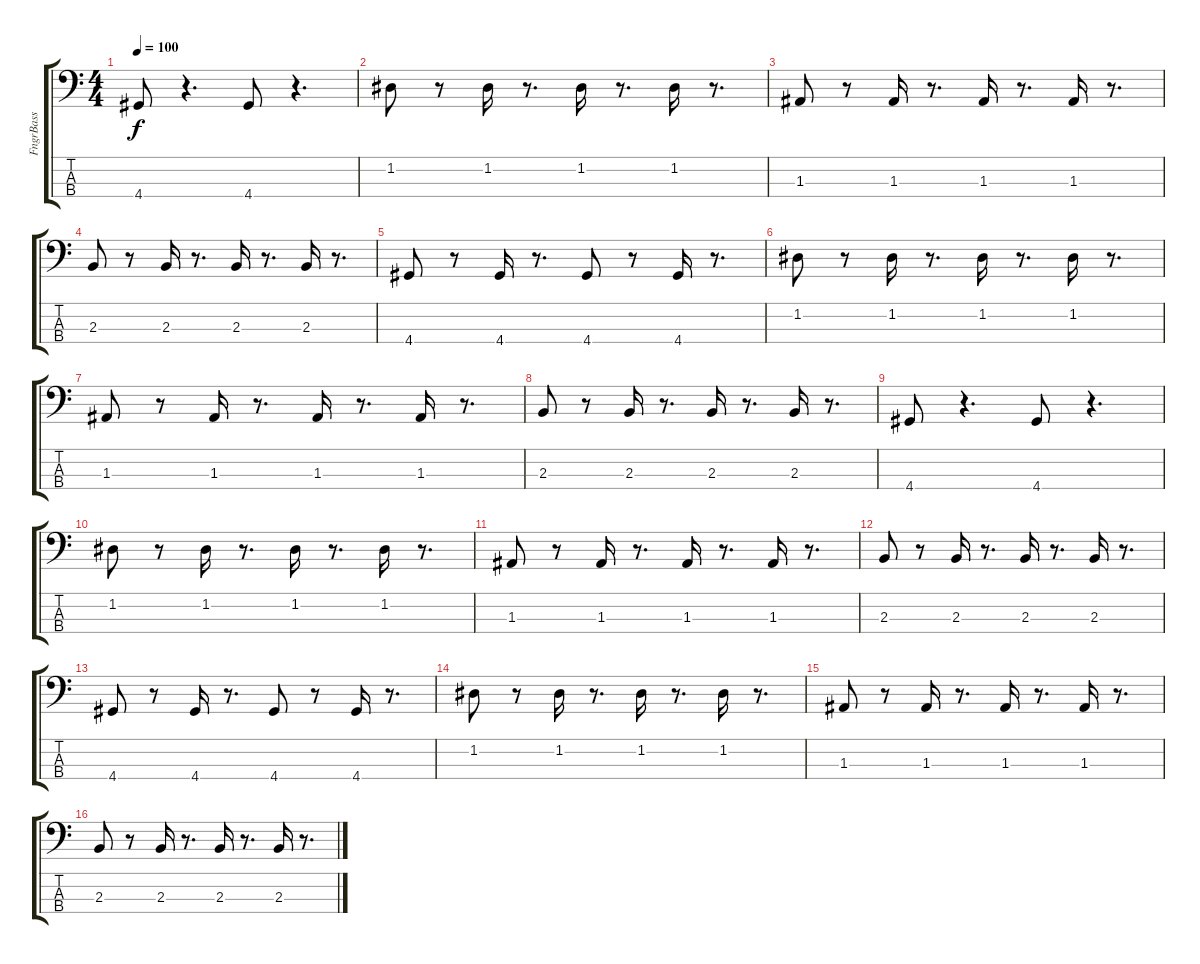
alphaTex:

\track ("FngrBass" "FngrBass") {instrument electricbassfinger}
\staff {score tabs}
\tuning (G2 D2 A1 E1) {hide}
\ts (4 4)
\tempo 100
\clef f4
\ks c
4.4.8{dy f} r.4{d} 4.4.8 r.4{d} |
1.2.8 r.8 1.2.16 r.8{d} 1.2.16 r.8{d} 1.2.16 r.8{d} |
1.3.8 r.8 1.3.16 r.8{d} 1.3.16 r.8{d} 1.3.16 r.8{d} |
2.3.8 r.8 2.3.16 r.8{d} 2.3.16 r.8{d} 2.3.16 r.8{d} |
4.4.8 r.8 4.4.16 r.8{d} 4.4.8 r.8 4.4.16 r.8{d} |
1.2.8 r.8 1.2.16 r.8{d} 1.2.16 r.8{d} 1.2.16 r.8{d} |
1.3.8 r.8 1.3.16 r.8{d} 1.3.16 r.8{d} 1.3.16 r.8{d} |
2.3.8 r.8 2.3.16 r.8{d} 2.3.16 r.8{d} 2.3.16 r.8{d} |
4.4.8 r.4{d} 4.4.8 r.4{d} |
1.2.8 r.8 1.2.16 r.8{d} 1.2.16 r.8{d} 1.2.16 r.8{d} |
1.3.8 r.8 1.3.16 r.8{d} 1.3.16 r.8{d} 1.3.16 r.8{d} |
2.3.8 r.8 2.3.16 r.8{d} 2.3.16 r.8{d} 2.3.16 r.8{d} |
4.4.8 r.8 4.4.16 r.8{d} 4.4.8 r.8 4.4.16 r.8{d} |
1.2.8 r.8 1.2.16 r.8{d} 1.2.16 r.8{d} 1.2.16 r.8{d} |
1.3.8 r.8 1.3.16 r.8{d} 1.3.16 r.8{d} 1.3.16 r.8{d} |
2.3.8 r.8 2.3.16 r.8{d} 2.3.16 r.8{d} 2.3.16 r.8{d}
